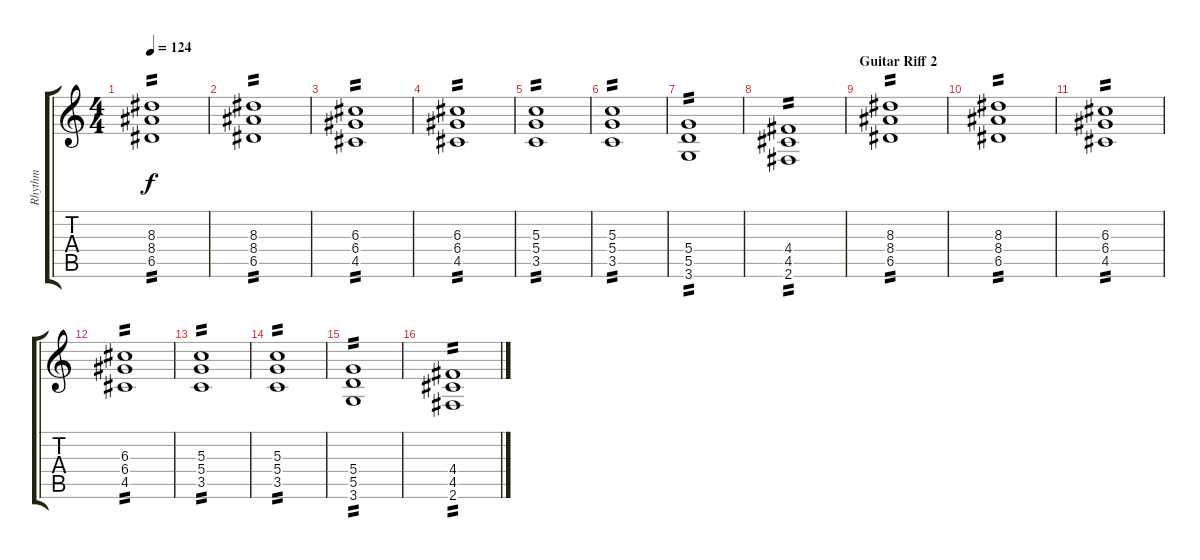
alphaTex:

\track ("Rhythm" "Rhythm") {instrument overdrivenguitar}
\staff {score tabs}
\tuning (E4 B3 G3 D3 A2 E2) {hide}
\ts (4 4)
\tempo 124
\clef g2
\ks c
(8.3 8.4 6.5).1{tp 2 dy f} |
(8.3 8.4 6.5).1{tp 2} |
(6.3 6.4 4.5).1{tp 2} |
(6.3 6.4 4.5).1{tp 2} |
(5.3 5.4 3.5).1{tp 2} |
(5.3 5.4 3.5).1{tp 2} |
(5.4 5.5 3.6).1{tp 2} |
(4.4 4.5 2.6).1{tp 2} |
\section ("" "Guitar Riff 2")
(8.3 8.4 6.5).1{tp 2} |
(8.3 8.4 6.5).1{tp 2} |
(6.3 6.4 4.5).1{tp 2} |
(6.3 6.4 4.5).1{tp 2} |
(5.3 5.4 3.5).1{tp 2} |
(5.3 5.4 3.5).1{tp 2} |
(5.4 5.5 3.6).1{tp 2} |
(4.4 4.5 2.6).1{tp 2}
